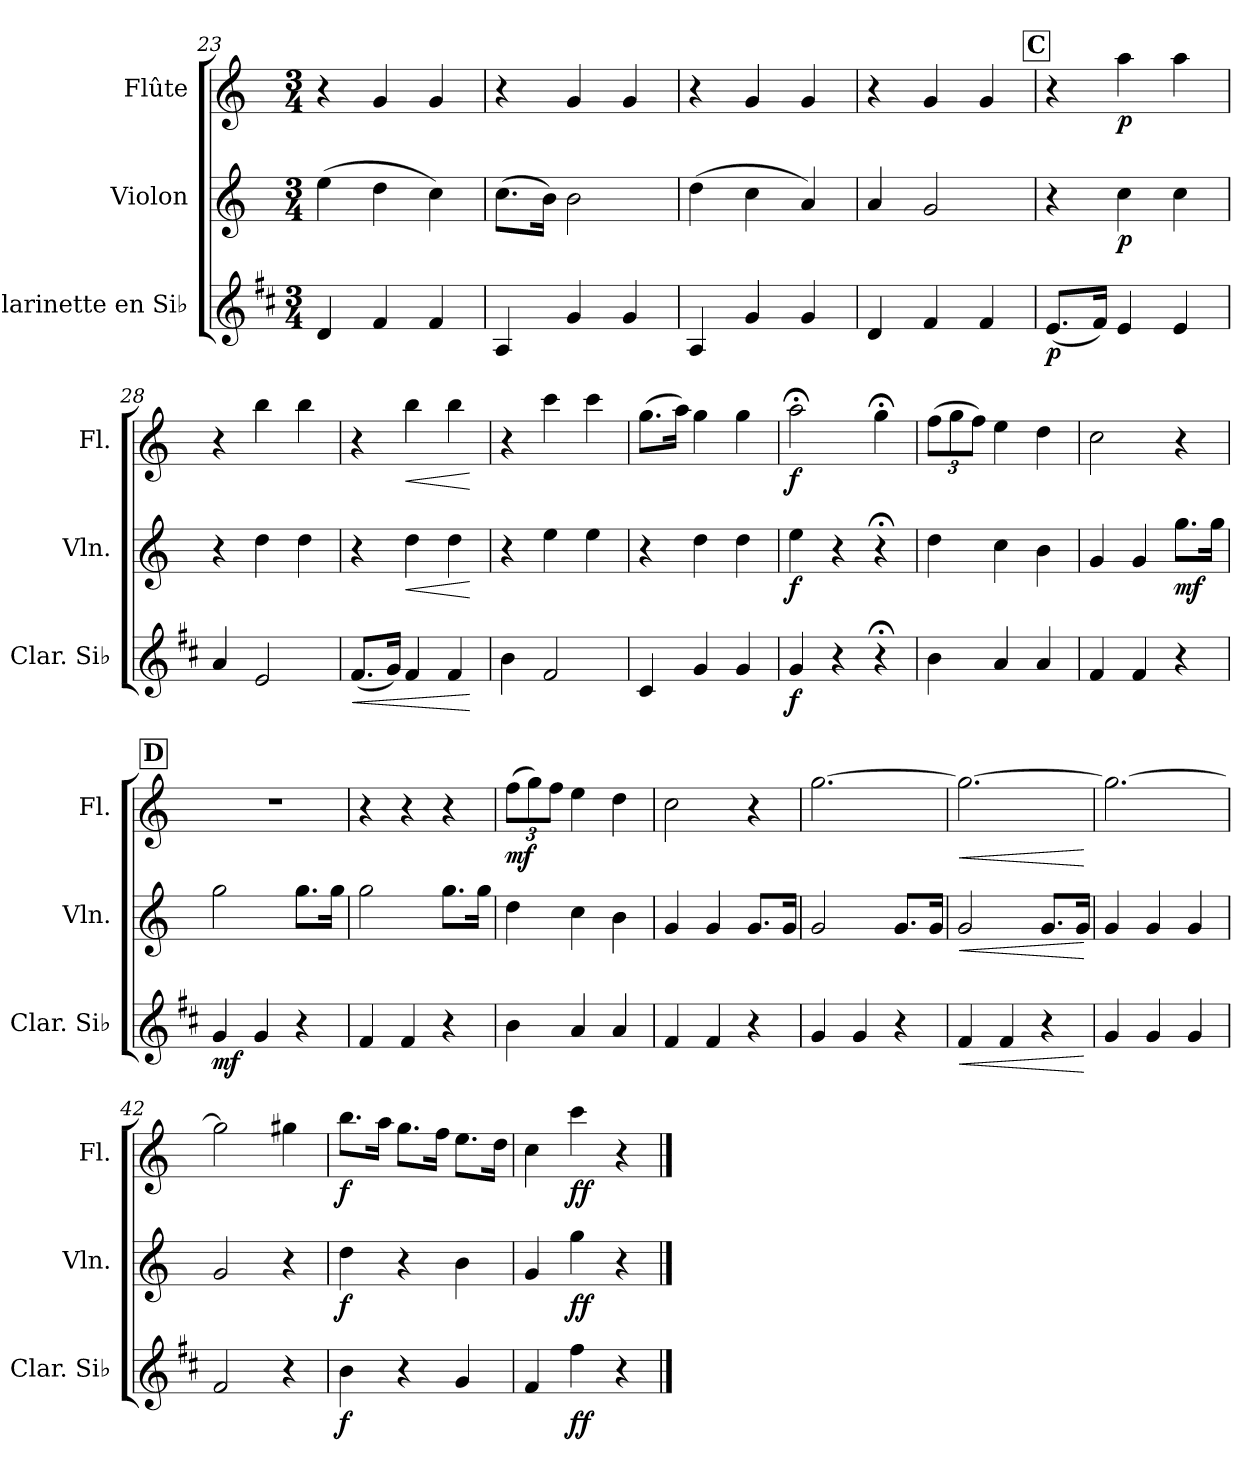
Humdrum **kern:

**kern	**dynam	**kern	**dynam	**kern	**dynam
*part3	*part3	*part2	*part2	*part1	*part1
*staff3	*staff3	*staff2	*staff2	*staff1	*staff1
*I"Clarinette en Si♭	*	*I"Violon	*	*I"Flûte	*
*I'Clar. Si♭	*	*I'Vln.	*	*I'Fl.	*
*clefG2	*	*clefG2	*	*clefG2	*
*ITrd1c2	*	*	*	*	*
*k[]	*	*k[]	*	*k[]	*
*M3/4	*	*M3/4	*	*M3/4	*
=23	=23	=23	=23	=23	=23
4c/	.	(4ee\	.	4r	.
4e/	.	4dd\	.	4g/	.
4e/	.	4cc\)	.	4g/	.
=24	=24	=24	=24	=24	=24
4G/	.	(8.cc\L	.	4r	.
.	.	16b\Jk)	.	.	.
4f/	.	2b\	.	4g/	.
4f/	.	.	.	4g/	.
!!LO:LB:g=z
=25	=25	=25	=25	=25	=25
4G/	.	(4dd\	.	4r	.
4f/	.	4cc\	.	4g/	.
4f/	.	4a/)	.	4g/	.
=26	=26	=26	=26	=26	=26
4c/	.	4a/	.	4r	.
4e/	.	2g/	.	4g/	.
4e/	.	.	.	4g/	.
!!LO:REH:place=s1:a:B:fs=14:t=C
=27	=27	=27	=27	=27	=27
!	!LO:DY:b	!	!	!	!
(8.d/L	p	4r	.	4r	.
16e/Jk)	.	.	.	.	.
!	!	!	!LO:DY:b	!	!LO:DY:b
4d/	.	4cc\	p	4aa\	p
4d/	.	4cc\	.	4aa\	.
=28	=28	=28	=28	=28	=28
4g/	.	4r	.	4r	.
2d/	.	4dd\	.	4bb\	.
.	.	4dd\	.	4bb\	.
=29	=29	=29	=29	=29	=29
!	!LO:HP:b	!	!	!	!
(8.e/L	<	4r	.	4r	.
16f/Jk)	.	.	.	.	.
!	!	!	!LO:HP:b	!	!LO:HP:b
4e/	.	4dd\	<	4bb\	<
4e/	.	4dd\	.	4bb\	.
.	[	.	[	.	[
=30	=30	=30	=30	=30	=30
4a\	.	4r	.	4r	.
2e/	.	4ee\	.	4ccc\	.
.	.	4ee\	.	4ccc\	.
=31	=31	=31	=31	=31	=31
4B/	.	4r	.	(8.gg\L	.
.	.	.	.	16aa\Jk)	.
4f/	.	4dd\	.	4gg\	.
4f/	.	4dd\	.	4gg\	.
=32	=32	=32	=32	=32	=32
!	!LO:DY:b	!	!LO:DY:b	!	!LO:DY:b
4f/	f	4ee\	f	2aa;<\	f
4r	.	4r	.	.	.
4r;<	.	4r;<	.	4gg;<\	.
!!LO:PB:g=z
=33	=33	=33	=33	=33	=33
*	*	*	*	*Xbrackettup	*
4a\	.	4dd\	.	(12ff\L	.
.	.	.	.	12gg\	.
.	.	.	.	12ff\J)	.
4g/	.	4cc\	.	4ee\	.
4g/	.	4b\	.	4dd\	.
=34	=34	=34	=34	=34	=34
4e/	.	4g/	.	2cc\	.
4e/	.	4g/	.	.	.
!	!	!	!LO:DY:b	!	!
4r	.	8.gg\L	mf	4r	.
.	.	16gg\Jk	.	.	.
!!LO:REH:place=s1:a:B:fs=14:t=D
=35	=35	=35	=35	=35	=35
!	!LO:DY:b	!	!	!	!
4f/	mf	2gg\	.	2.r	.
4f/	.	.	.	.	.
4r	.	8.gg\L	.	.	.
.	.	16gg\Jk	.	.	.
=36	=36	=36	=36	=36	=36
4e/	.	2gg\	.	4r	.
4e/	.	.	.	4r	.
4r	.	8.gg\L	.	4r	.
.	.	16gg\Jk	.	.	.
=37	=37	=37	=37	=37	=37
!	!	!	!	!	!LO:DY:b
4a\	.	4dd\	.	(12ff\L	mf
.	.	.	.	12gg\)	.
.	.	.	.	12ff\J	.
4g/	.	4cc\	.	4ee\	.
4g/	.	4b\	.	4dd\	.
=38	=38	=38	=38	=38	=38
4e/	.	4g/	.	2cc\	.
4e/	.	4g/	.	.	.
4r	.	8.g/L	.	4r	.
.	.	16g/Jk	.	.	.
=39	=39	=39	=39	=39	=39
4f/	.	2g/	.	[2.gg\	.
4f/	.	.	.	.	.
4r	.	8.g/L	.	.	.
.	.	16g/Jk	.	.	.
!!LO:LB:g=z
=40	=40	=40	=40	=40	=40
!	!LO:HP:b	!	!LO:HP:b	!	!LO:HP:b
4e/	<	2g/	<	2.gg\_	<
4e/	.	.	.	.	.
4r	.	8.g/L	.	.	.
.	.	16g/Jk	.	.	.
.	[	.	[	.	[
=41	=41	=41	=41	=41	=41
4f/	.	4g/	.	2.gg\_	.
4f/	.	4g/	.	.	.
4f/	.	4g/	.	.	.
=42	=42	=42	=42	=42	=42
2e/	.	2g/	.	2gg\]	.
4r	.	4r	.	4gg#X\	.
=43	=43	=43	=43	=43	=43
!	!LO:DY:b	!	!LO:DY:b	!	!LO:DY:b
4a\	f	4dd\	f	8.bb\L	f
.	.	.	.	16aa\Jk	.
4r	.	4r	.	8.gg\L	.
.	.	.	.	16ff\Jk	.
4f/	.	4b\	.	8.ee\L	.
.	.	.	.	16dd\Jk	.
=44	=44	=44	=44	=44	=44
4e/	.	4g/	.	4cc\	.
!	!LO:DY:b	!	!LO:DY:b	!	!LO:DY:b
4ee\	ff	4gg\	ff	4ccc\	ff
4r	.	4r	.	4r	.
==	==	==	==	==	==
*-	*-	*-	*-	*-	*-
